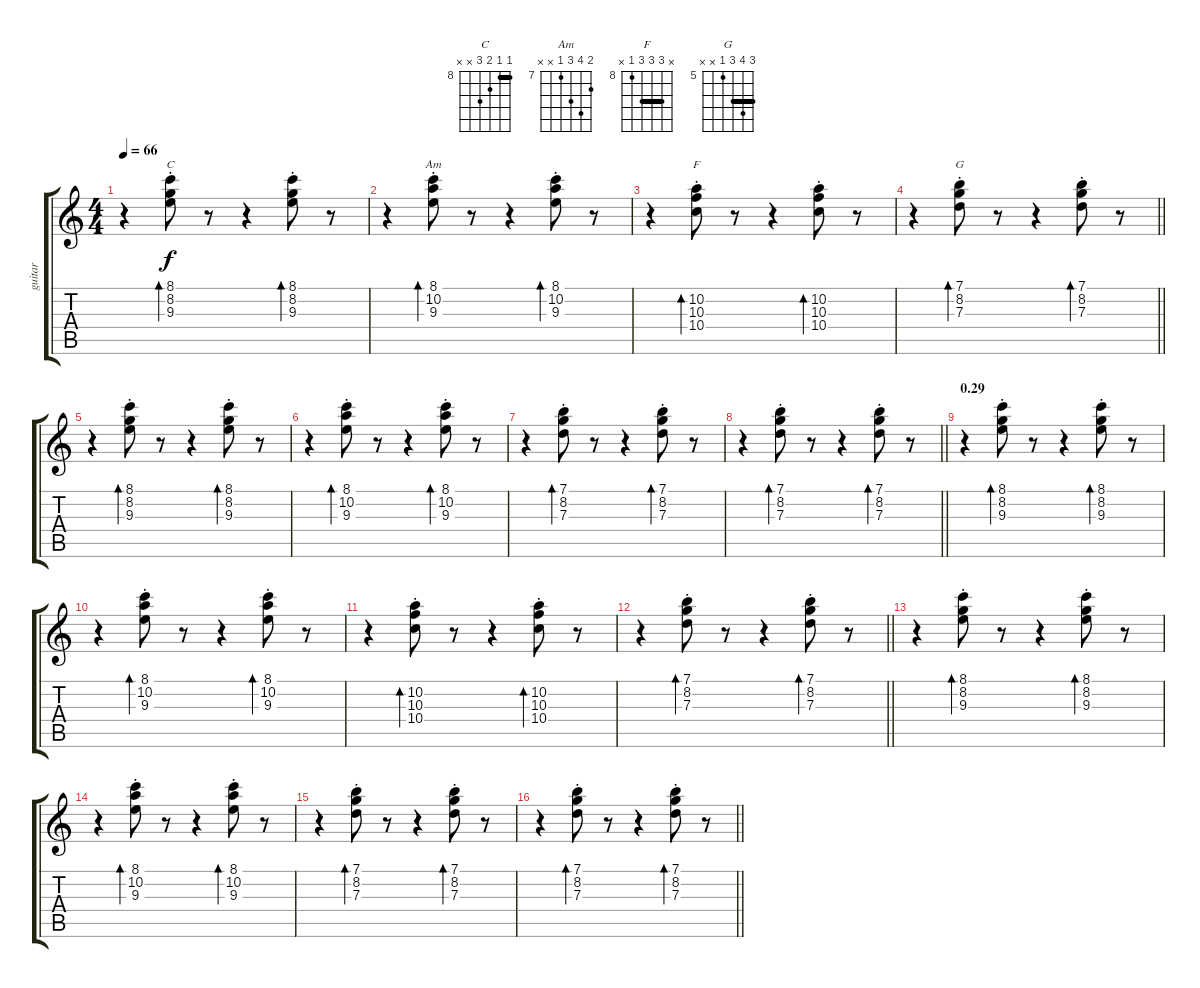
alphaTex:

\track ("guitar" "guitar") {instrument electricguitarjazz}
\staff {score tabs}
\tuning (E4 B3 G3 D3 A2 E2) {hide}
\chord ("C" 8 8 9 10 x x) {firstfret 8 barre 8}
\chord ("Am" 8 10 9 7 x x) {firstfret 7}
\chord ("F" x 10 10 10 8 x) {firstfret 8 barre 10}
\chord ("G" 7 8 7 5 x x) {firstfret 5 barre 7}
\ts (4 4)
\tempo 66
\clef g2
\ks c
r.4{dy f instrument electricguitarjazz} (8.1{st} 8.2{st} 9.3{st}).8{bd 60 ch "C"} r.8 r.4 (8.1{st} 8.2{st} 9.3{st}).8{bd 60} r.8 |
r.4 (8.1{st} 10.2{st} 9.3{st}).8{bd 60 ch "Am"} r.8 r.4 (8.1{st} 10.2{st} 9.3{st}).8{bd 60} r.8 |
r.4 (10.2{st} 10.3{st} 10.4{st}).8{bd 60 ch "F"} r.8 r.4 (10.2{st} 10.3{st} 10.4{st}).8{bd 60} r.8 |
\barLineRight lightlight
r.4 (7.1{st} 8.2{st} 7.3{st}).8{bd 60 ch "G"} r.8 r.4 (7.1{st} 8.2{st} 7.3{st}).8{bd 60} r.8 |
r.4 (8.1{st} 8.2{st} 9.3{st}).8{bd 60} r.8 r.4 (8.1{st} 8.2{st} 9.3{st}).8{bd 60} r.8 |
r.4 (8.1{st} 10.2{st} 9.3{st}).8{bd 60} r.8 r.4 (8.1{st} 10.2{st} 9.3{st}).8{bd 60} r.8 |
r.4 (7.1{st} 8.2{st} 7.3{st}).8{bd 60} r.8 r.4 (7.1{st} 8.2{st} 7.3{st}).8{bd 60} r.8 |
\barLineRight lightlight
r.4 (7.1{st} 8.2{st} 7.3{st}).8{bd 60} r.8 r.4 (7.1{st} 8.2{st} 7.3{st}).8{bd 60} r.8 |
\section ("" "0.29")
r.4 (8.1{st} 8.2{st} 9.3{st}).8{bd 60} r.8 r.4 (8.1{st} 8.2{st} 9.3{st}).8{bd 60} r.8 |
r.4 (8.1{st} 10.2{st} 9.3{st}).8{bd 60} r.8 r.4 (8.1{st} 10.2{st} 9.3{st}).8{bd 60} r.8 |
r.4 (10.2{st} 10.3{st} 10.4{st}).8{bd 60} r.8 r.4 (10.2{st} 10.3{st} 10.4{st}).8{bd 60} r.8 |
\barLineRight lightlight
r.4 (7.1{st} 8.2{st} 7.3{st}).8{bd 60} r.8 r.4 (7.1{st} 8.2{st} 7.3{st}).8{bd 60} r.8 |
r.4 (8.1{st} 8.2{st} 9.3{st}).8{bd 60} r.8 r.4 (8.1{st} 8.2{st} 9.3{st}).8{bd 60} r.8 |
r.4 (8.1{st} 10.2{st} 9.3{st}).8{bd 60} r.8 r.4 (8.1{st} 10.2{st} 9.3{st}).8{bd 60} r.8 |
r.4 (7.1{st} 8.2{st} 7.3{st}).8{bd 60} r.8 r.4 (7.1{st} 8.2{st} 7.3{st}).8{bd 60} r.8 |
\barLineRight lightlight
r.4 (7.1{st} 8.2{st} 7.3{st}).8{bd 60} r.8 r.4 (7.1{st} 8.2{st} 7.3{st}).8{bd 60} r.8
